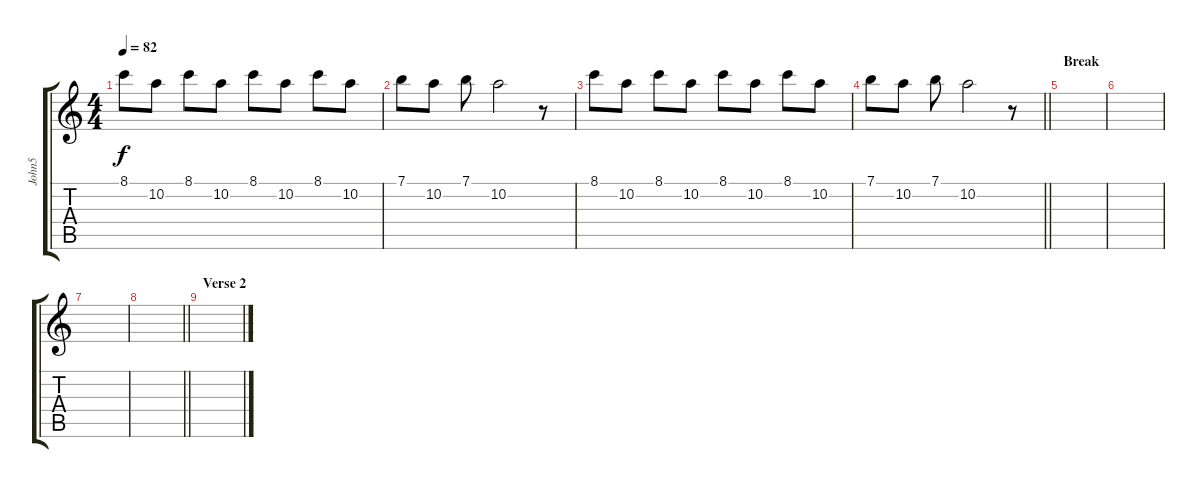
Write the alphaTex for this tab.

\track ("John5" "John5") {instrument electricguitarclean}
\staff {score tabs}
\tuning (E4 B3 G3 D3 A2 E2) {hide}
\ts (4 4)
\tempo 82
\clef g2
\ks c
8.1.8{dy f} 10.2.8 8.1.8 10.2.8 8.1.8 10.2.8 8.1.8 10.2.8 |
7.1.8 10.2.8 7.1.8 10.2.2 r.8 |
8.1.8 10.2.8 8.1.8 10.2.8 8.1.8 10.2.8 8.1.8 10.2.8 |
\barLineRight lightlight
7.1.8 10.2.8 7.1.8 10.2.2 r.8 |
\section ("" "Break")
|
|
|
\barLineRight lightlight
|
\section ("" "Verse 2")
